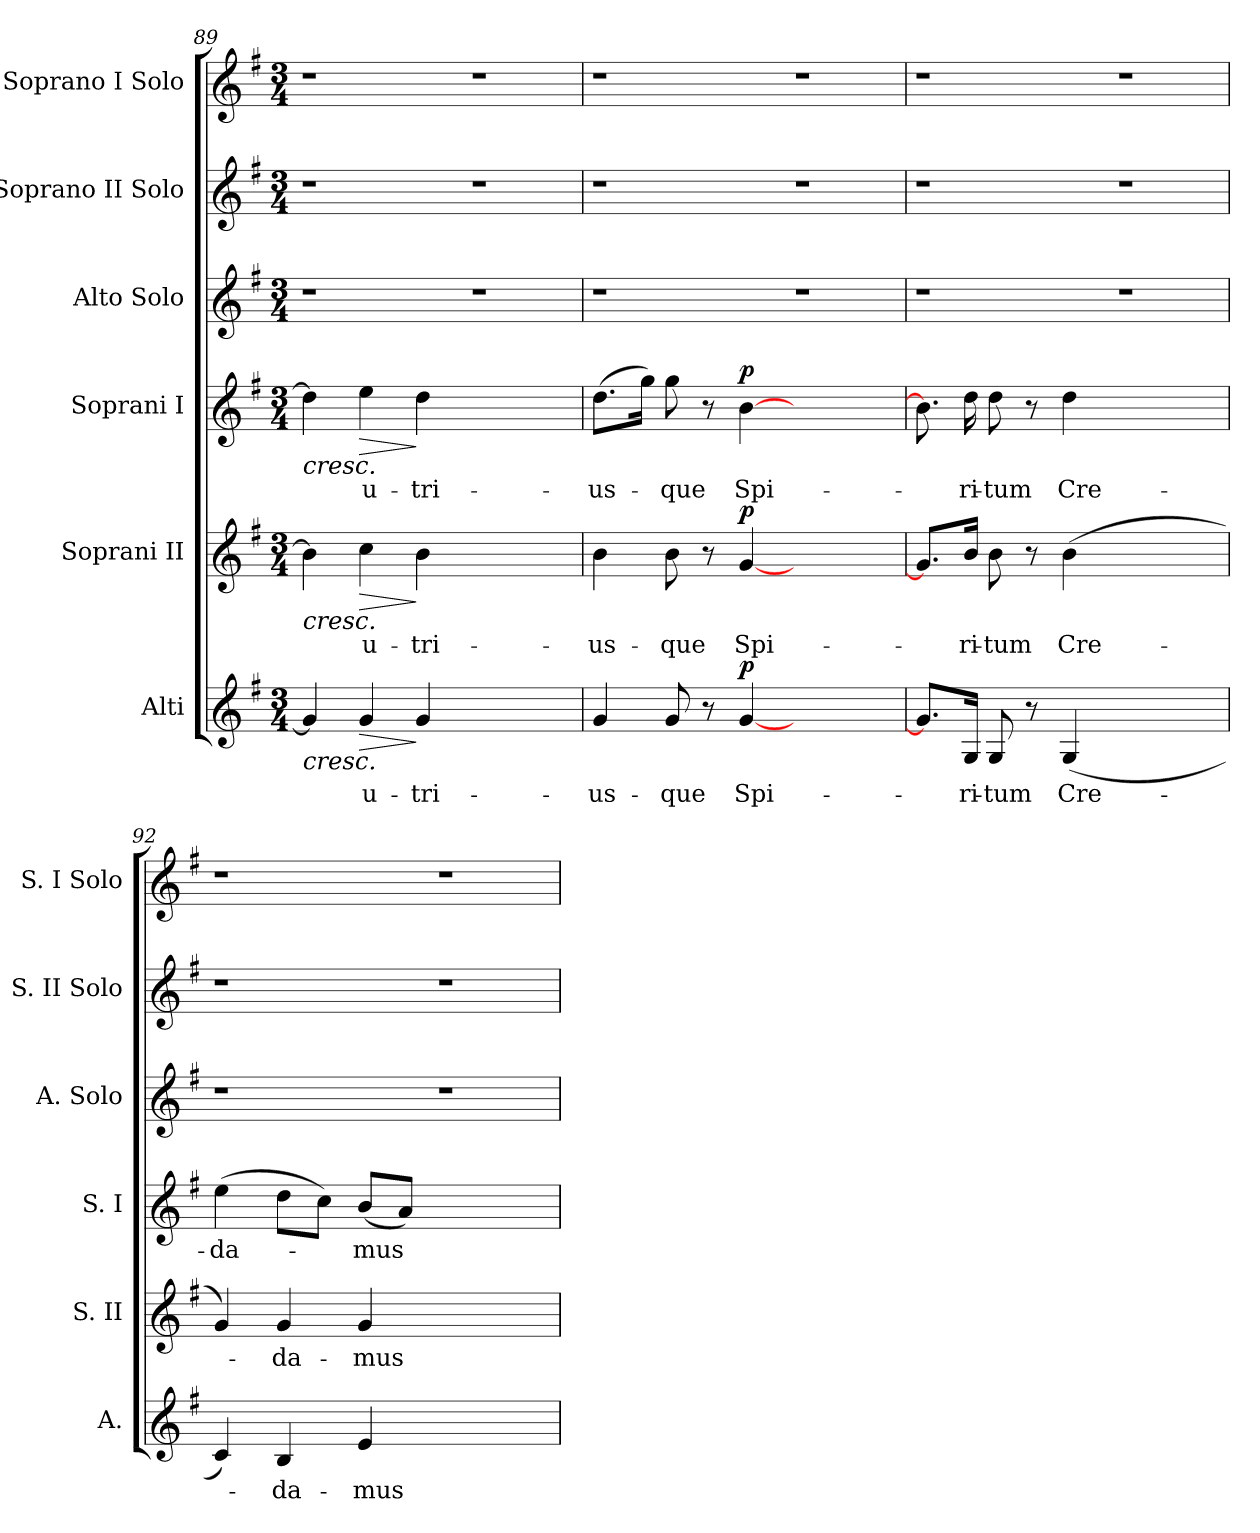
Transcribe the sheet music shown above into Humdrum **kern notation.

**kern	**text	**dynam	**kern	**text	**dynam	**kern	**text	**dynam	**kern	**kern	**kern
*part6	*part6	*part6	*part5	*part5	*part5	*part4	*part4	*part4	*part3	*part2	*part1
*staff6	*staff6	*staff6	*staff5	*staff5	*staff5	*staff4	*staff4	*staff4	*staff3	*staff2	*staff1
*I"Alti	*	*	*I"Soprani II	*	*	*I"Soprani I	*	*	*I"Alto Solo	*I"Soprano II Solo	*I"Soprano I Solo
*I'A.	*	*	*I'S. II	*	*	*I'S. I	*	*	*I'A. Solo	*I'S. II Solo	*I'S. I Solo
*clefG2	*	*	*clefG2	*	*	*clefG2	*	*	*clefG2	*clefG2	*clefG2
*k[f#]	*	*	*k[f#]	*	*	*k[f#]	*	*	*k[f#]	*k[f#]	*k[f#]
*G:	*	*	*G:	*	*	*G:	*	*	*G:	*G:	*G:
*M3/4	*	*	*M3/4	*	*	*M3/4	*	*	*M3/4	*M3/4	*M3/4
=89	=89	=89	=89	=89	=89	=89	=89	=89	=89	=89	=89
!	!	!LO:HP:b	!	!	!LO:HP:b	!	!	!LO:HP:b	!LO:N:vis=1	!LO:N:vis=1	!LO:N:vis=1
4gi/]	.	<	4bi\]	.	<	4ddi\]	.	<	2.r	2.r	2.r
!	!LO:LY:b:color=#000000	!LO:HP:b	!	!	!	!	!	!	!	!	!
!	!	!	!	!LO:LY:b:color=#000000	!LO:HP:b	!	!	!	!	!	!
!	!	!	!	!	!	!	!LO:LY:b:color=#000000	!LO:HP:b	!	!	!
4gi/	u-	>	4cci\	u-	>	4eei\	u-	>	.	.	.
!	!LO:LY:b:color=#000000	!	!	!	!	!	!	!	!	!	!
!	!	!	!	!LO:LY:b:color=#000000	!	!	!	!	!	!	!
!	!	!	!	!	!	!	!LO:LY:b:color=#000000	!	!	!	!
4gi/	-tri-	[ ]	4bi\	-tri-	[ ]	4ddi\	-tri-	[ ]	.	.	.
!	!	!	!	!	!	!	!	!	!LO:N:vis=1	!LO:N:vis=1	!LO:N:vis=1
2.ryy	.	.	2.ryy	.	.	2.ryy	.	.	2.r	2.r	2.r
=90	=90	=90	=90	=90	=90	=90	=90	=90	=90	=90	=90
!	!LO:LY:b:color=#000000	!	!	!	!	!	!	!	!	!	!
!	!	!	!	!LO:LY:b:color=#000000	!	!	!	!	!	!	!
!	!	!	!	!	!	!	!LO:LY:b:color=#000000	!	!LO:N:vis=1	!LO:N:vis=1	!LO:N:vis=1
4gi/	-us-	.	4bi\	-us-	.	(8.ddi\L	-us-	.	2.r	2.r	2.r
.	.	.	.	.	.	16ggi\Jk)	.	.	.	.	.
!	!LO:LY:b:color=#000000	!	!	!	!	!	!	!	!	!	!
!	!	!	!	!LO:LY:b:color=#000000	!	!	!	!	!	!	!
!	!	!	!	!	!	!	!LO:LY:b:color=#000000	!	!	!	!
8gi/	-que	.	8bi\	-que	.	8ggi\	-que	.	.	.	.
8r	.	.	8r	.	.	8r	.	.	.	.	.
!	!LO:LY:b:color=#000000	!	!	!	!	!	!	!	!	!	!
!	!	!	!	!LO:LY:b:color=#000000	!	!	!	!	!	!	!
!	!	!	!	!	!	!	!LO:LY:b:color=#000000	!	!	!	!
[4gi/	Spi-	p	[4gi/	Spi-	p	[4bi\	Spi-	p	.	.	.
!	!	!	!	!	!	!	!	!	!LO:N:vis=1	!LO:N:vis=1	!LO:N:vis=1
2.ryy	.	.	2.ryy	.	.	2.ryy	.	.	2.r	2.r	2.r
!!LO:LB:g=z
=91	=91	=91	=91	=91	=91	=91	=91	=91	=91	=91	=91
!	!	!	!	!	!	!	!	!	!LO:N:vis=1	!LO:N:vis=1	!LO:N:vis=1
8.gi/L]	.	.	8.gi/L]	.	.	8.bi\]	.	.	2.r	2.r	2.r
!	!LO:LY:b:color=#000000	!	!	!	!	!	!	!	!	!	!
!	!	!	!	!LO:LY:b:color=#000000	!	!	!	!	!	!	!
!	!	!	!	!	!	!	!LO:LY:b:color=#000000	!	!	!	!
16Gi/Jk	-ri-	.	16bi/Jk	-ri-	.	16ddi\	-ri-	.	.	.	.
!	!LO:LY:b:color=#000000	!	!	!	!	!	!	!	!	!	!
!	!	!	!	!LO:LY:b:color=#000000	!	!	!	!	!	!	!
!	!	!	!	!	!	!	!LO:LY:b:color=#000000	!	!	!	!
8Gi/	-tum	.	8bi\	-tum	.	8ddi\	-tum	.	.	.	.
8r	.	.	8r	.	.	8r	.	.	.	.	.
!	!LO:LY:b:color=#000000	!	!	!	!	!	!	!	!	!	!
!	!	!	!	!LO:LY:b:color=#000000	!	!	!	!	!	!	!
!	!	!	!	!	!	!	!LO:LY:b:color=#000000	!	!	!	!
(4Gi/	Cre-	.	(4bi\	Cre-	.	4ddi\	Cre-	.	.	.	.
!	!	!	!	!	!	!	!	!	!LO:N:vis=1	!LO:N:vis=1	!LO:N:vis=1
2.ryy	.	.	2.ryy	.	.	2.ryy	.	.	2.r	2.r	2.r
=92	=92	=92	=92	=92	=92	=92	=92	=92	=92	=92	=92
!	!	!	!	!	!	!	!LO:LY:b:color=#000000	!	!LO:N:vis=1	!LO:N:vis=1	!LO:N:vis=1
4ci/)	.	.	4gi/)	.	.	(4eei\	-da-	.	2.r	2.r	2.r
!	!LO:LY:b:color=#000000	!	!	!	!	!	!	!	!	!	!
!	!	!	!	!LO:LY:b:color=#000000	!	!	!	!	!	!	!
4Bi/	-da-	.	4gi/	-da-	.	8ddi\L	.	.	.	.	.
.	.	.	.	.	.	8cci\J)	.	.	.	.	.
!	!LO:LY:b:color=#000000	!	!	!	!	!	!	!	!	!	!
!	!	!	!	!LO:LY:b:color=#000000	!	!	!	!	!	!	!
!	!	!	!	!	!	!	!LO:LY:b:color=#000000	!	!	!	!
4ei/	-mus	.	4gi/	-mus	.	(8bi/L	-mus	.	.	.	.
.	.	.	.	.	.	8ai/J)	.	.	.	.	.
!	!	!	!	!	!	!	!	!	!LO:N:vis=1	!LO:N:vis=1	!LO:N:vis=1
2.ryy	.	.	2.ryy	.	.	2.ryy	.	.	2.r	2.r	2.r
=	=	=	=	=	=	=	=	=	=	=	=
*-	*-	*-	*-	*-	*-	*-	*-	*-	*-	*-	*-
